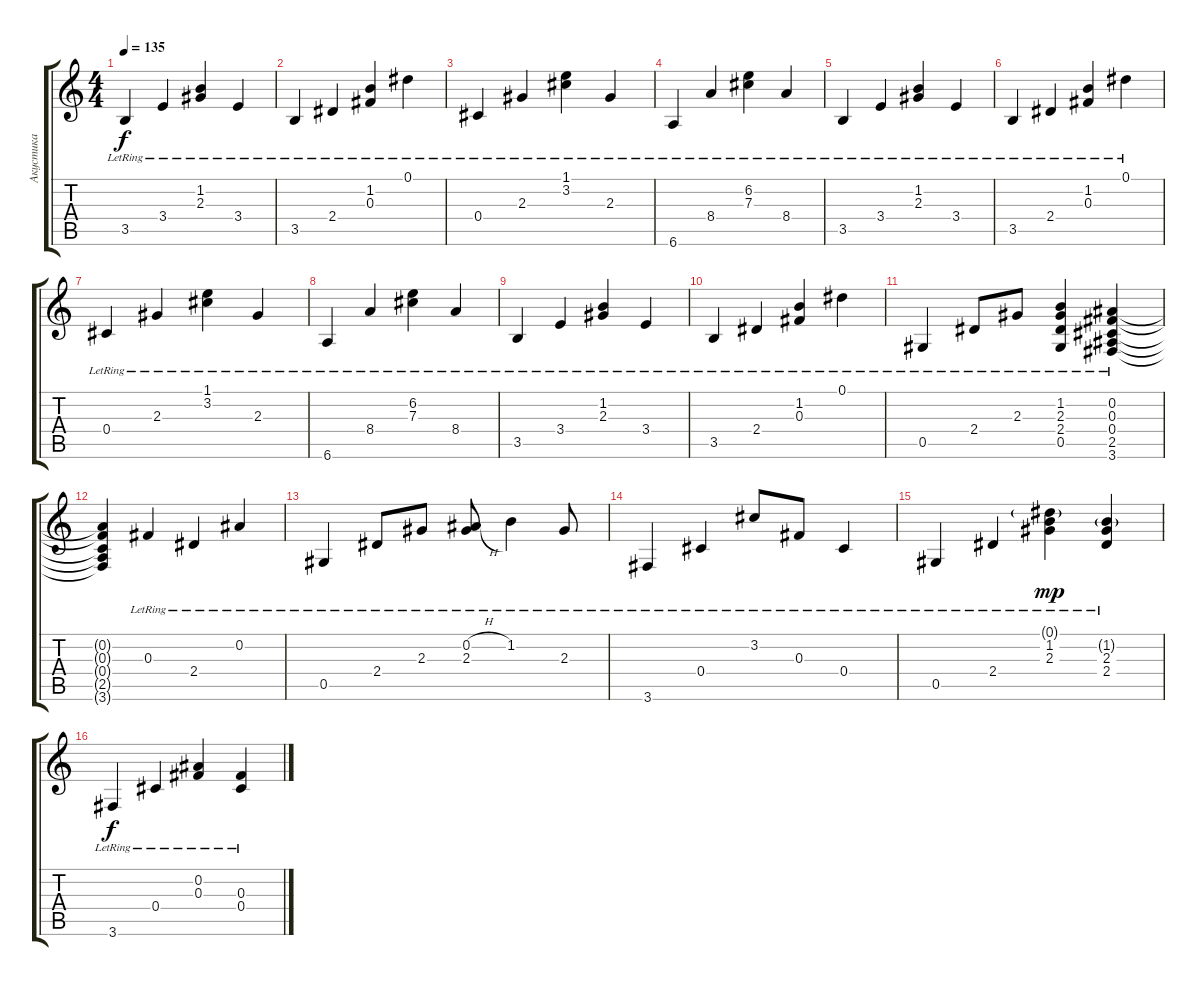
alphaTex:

\track ("Акустика" "Акустика") {instrument acousticguitarsteel}
\staff {score tabs}
\tuning (Eb4 Bb3 Gb3 Db3 Ab2 Eb2) {hide}
\ts (4 4)
\tempo 135
\clef g2
\ks c
3.5{lr}.4{dy f} 3.4{lr}.4 (1.2{lr} 2.3{lr}).4 3.4{lr}.4 |
3.5{lr}.4 2.4{lr}.4 (1.2{lr} 0.3{lr}).4 0.1{lr}.4 |
0.4{lr}.4 2.3{lr}.4 (1.1{lr} 3.2{lr}).4 2.3{lr}.4 |
6.6{lr}.4 8.4{lr}.4 (6.2{lr} 7.3{lr}).4 8.4{lr}.4 |
3.5{lr}.4 3.4{lr}.4 (1.2{lr} 2.3{lr}).4 3.4{lr}.4 |
3.5{lr}.4 2.4{lr}.4 (1.2{lr} 0.3{lr}).4 0.1{lr}.4 |
0.4{lr}.4 2.3{lr}.4 (1.1{lr} 3.2{lr}).4 2.3{lr}.4 |
6.6{lr}.4 8.4{lr}.4 (6.2{lr} 7.3{lr}).4 8.4{lr}.4 |
3.5{lr}.4 3.4{lr}.4 (1.2{lr} 2.3{lr}).4 3.4{lr}.4 |
3.5{lr}.4 2.4{lr}.4 (1.2{lr} 0.3{lr}).4 0.1{lr}.4 |
0.5{lr}.4 2.4{lr}.8 2.3{lr}.8 (1.2{lr} 2.3{lr} 2.4{lr} 0.5{lr}).4 (0.2{lr} 0.3{lr} 0.4{lr} 2.5{lr} 3.6{lr}).4 |
(0.2{t} 0.3{t} 0.4{t} 2.5{t} 3.6{t}).4 0.3{lr}.4 2.4{lr}.4 0.2{lr}.4 |
0.5{lr}.4 2.4{lr}.8 2.3{lr}.8 (0.2{h} 2.3{lr}).8 1.2{lr}.4 2.3{lr}.8 |
3.6{lr}.4 0.4{lr}.4 3.2{lr}.8 0.3{lr}.8 0.4{lr}.4 |
0.5{lr}.4 2.4{lr}.4 (0.1{g lr} 1.2{lr} 2.3).4{dy mp} (1.2{g lr} 2.3{lr} 2.4).4 |
3.6{lr}.4{dy f} 0.4{lr}.4 (0.2{lr} 0.3{lr}).4 (0.3{lr} 0.4{lr}).4
